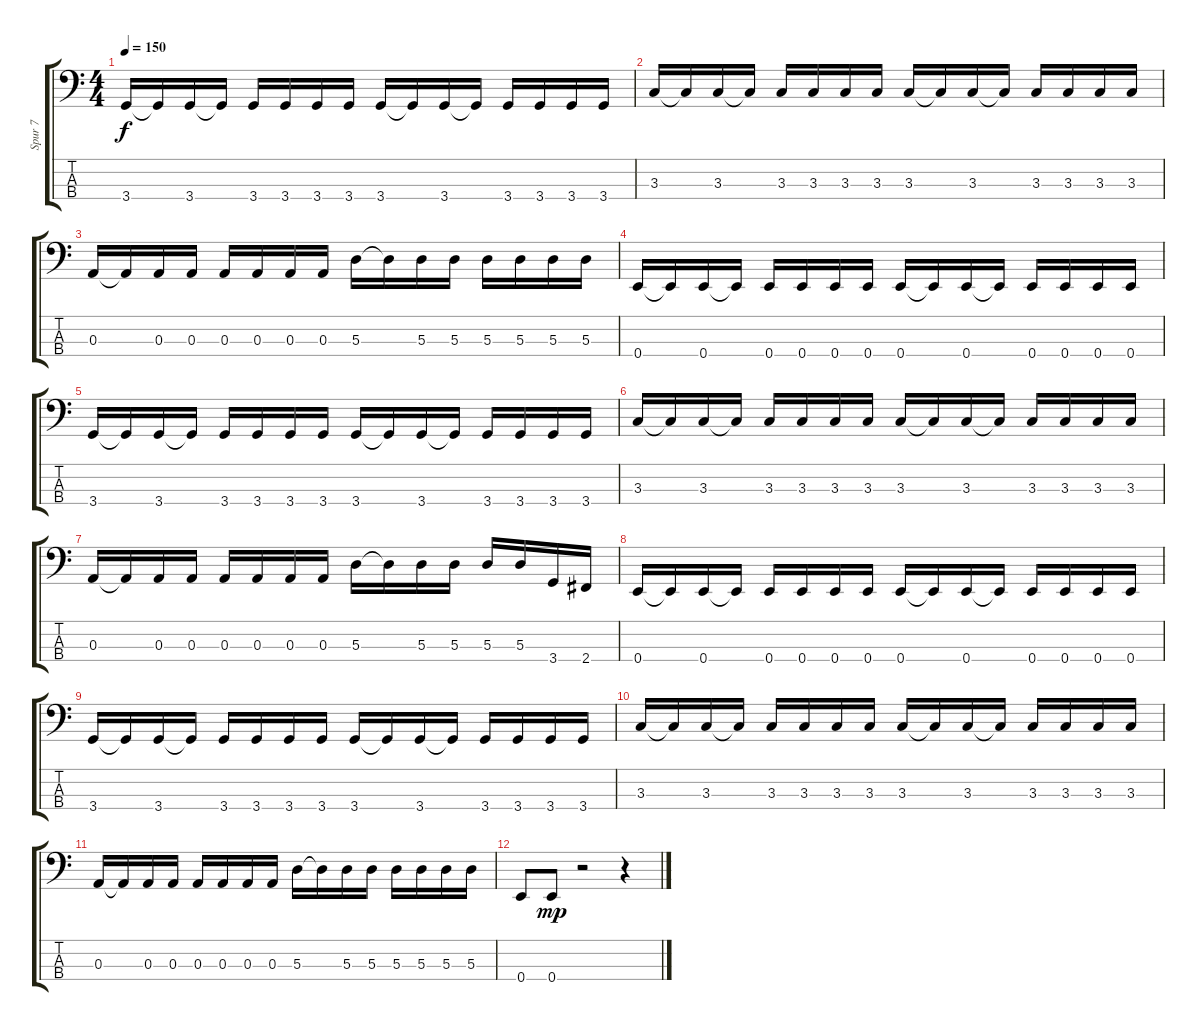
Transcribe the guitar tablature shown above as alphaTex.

\track ("Spur 7" "Spur 7") {instrument electricbasspick}
\staff {score tabs}
\tuning (G2 D2 A1 E1) {hide}
\ts (4 4)
\tempo 150
\clef f4
\ks c
3.4.16{dy f} 3.4{t}.16 3.4.16 3.4{t}.16 3.4.16 3.4.16 3.4.16 3.4.16 3.4.16 3.4{t}.16 3.4.16 3.4{t}.16 3.4.16 3.4.16 3.4.16 3.4.16 |
3.3.16 3.3{t}.16 3.3.16 3.3{t}.16 3.3.16 3.3.16 3.3.16 3.3.16 3.3.16 3.3{t}.16 3.3.16 3.3{t}.16 3.3.16 3.3.16 3.3.16 3.3.16 |
0.3.16 0.3{t}.16 0.3.16 0.3.16 0.3.16 0.3.16 0.3.16 0.3.16 5.3.16 5.3{t}.16 5.3.16 5.3.16 5.3.16 5.3.16 5.3.16 5.3.16 |
0.4.16 0.4{t}.16 0.4.16 0.4{t}.16 0.4.16 0.4.16 0.4.16 0.4.16 0.4.16 0.4{t}.16 0.4.16 0.4{t}.16 0.4.16 0.4.16 0.4.16 0.4.16 |
3.4.16 3.4{t}.16 3.4.16 3.4{t}.16 3.4.16 3.4.16 3.4.16 3.4.16 3.4.16 3.4{t}.16 3.4.16 3.4{t}.16 3.4.16 3.4.16 3.4.16 3.4.16 |
3.3.16 3.3{t}.16 3.3.16 3.3{t}.16 3.3.16 3.3.16 3.3.16 3.3.16 3.3.16 3.3{t}.16 3.3.16 3.3{t}.16 3.3.16 3.3.16 3.3.16 3.3.16 |
0.3.16 0.3{t}.16 0.3.16 0.3.16 0.3.16 0.3.16 0.3.16 0.3.16 5.3.16 5.3{t}.16 5.3.16 5.3.16 5.3.16 5.3.16 3.4.16 2.4.16 |
0.4.16 0.4{t}.16 0.4.16 0.4{t}.16 0.4.16 0.4.16 0.4.16 0.4.16 0.4.16 0.4{t}.16 0.4.16 0.4{t}.16 0.4.16 0.4.16 0.4.16 0.4.16 |
3.4.16 3.4{t}.16 3.4.16 3.4{t}.16 3.4.16 3.4.16 3.4.16 3.4.16 3.4.16 3.4{t}.16 3.4.16 3.4{t}.16 3.4.16 3.4.16 3.4.16 3.4.16 |
3.3.16 3.3{t}.16 3.3.16 3.3{t}.16 3.3.16 3.3.16 3.3.16 3.3.16 3.3.16 3.3{t}.16 3.3.16 3.3{t}.16 3.3.16 3.3.16 3.3.16 3.3.16 |
0.3.16 0.3{t}.16 0.3.16 0.3.16 0.3.16 0.3.16 0.3.16 0.3.16 5.3.16 5.3{t}.16 5.3.16 5.3.16 5.3.16 5.3.16 5.3.16 5.3.16 |
0.4.8 0.4.8{dy mp} r.2 r.4
